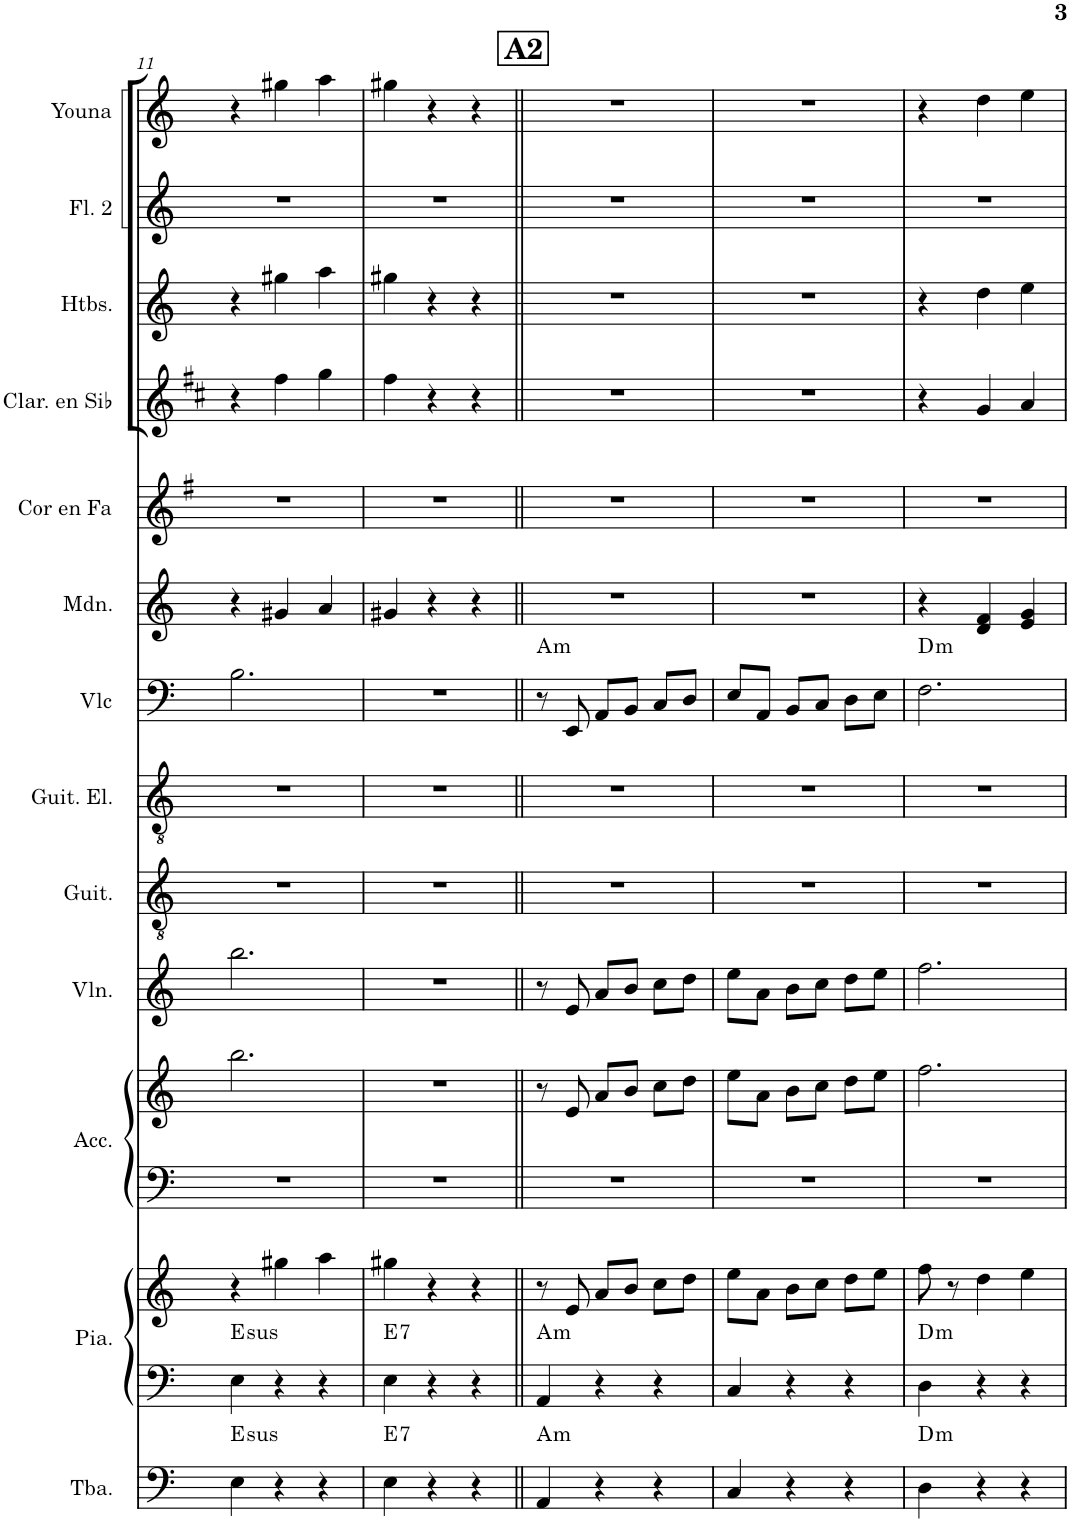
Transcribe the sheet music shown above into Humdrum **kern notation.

**kern	**harte	**kern	**kern	**harte	**kern	**kern	**kern	**kern	**kern	**kern	**harte	**kern	**kern	**kern	**kern	**kern	**kern
*part13	*part13	*part12	*part12	*part12	*part11	*part11	*part10	*part9	*part8	*part7	*part7	*part6	*part5	*part4	*part3	*part2	*part1
*staff15	*	*staff14	*staff13	*	*staff12	*staff11	*staff10	*staff9	*staff8	*staff7	*	*staff6	*staff5	*staff4	*staff3	*staff2	*staff1
*I"Tuba	*	*I"Piano	*	*	*I"Accordéon	*	*I"Violon	*I"Guitare acoustique	*I"Guitare électrique	*I"Violoncelle	*	*I"Mandoline	*I"Cor en Fa	*I"Clarinette en Sib	*I"Hautbois	*I"Flûte 2	*I"Flûte
*I'Tba.	*	*I'Pia.	*	*	*I'Acc.	*	*I'Vln.	*I'Guit.	*I'Guit. El.	*I'Vlc	*	*I'Mdn.	*I'Cor en Fa	*I'Clar. en Sib	*I'Htbs.	*I'Fl. 2	*
!!LO:PB:g=z
*clefF4	*	*clefF4	*clefG2	*	*clefF4	*clefG2	*clefG2	*clefGv2	*clefGv2	*clefF4	*	*clefG2	*clefG2	*clefG2	*clefG2	*clefG2	*clefG2
*	*	*	*	*	*	*	*	*	*	*	*	*	*Trd4c7	*Trd1c2	*	*	*
*k[]	*	*k[]	*k[]	*	*k[]	*k[]	*k[]	*k[]	*k[]	*k[]	*	*k[]	*k[f#]	*k[f#c#]	*k[]	*k[]	*k[]
*M3/4	*	*M3/4	*M3/4	*	*M3/4	*M3/4	*M3/4	*M3/4	*M3/4	*M3/4	*	*M3/4	*M3/4	*M3/4	*M3/4	*M3/4	*M3/4
=11	=11	=11	=11	=11	=11	=11	=11	=11	=11	=11	=11	=11	=11	=11	=11	=11	=11
!	!LO:H:kt=sus	!	!	!LO:H:kt=sus	!	!	!	!	!	!	!	!	!	!	!	!	!
4E\	E:sus4	4E\	4r	E:sus4	2.r	2.bb\	2.bb\	2.r	2.r	2.B\	.	4r	2.r	4r	4r	2.r	4r
4r	.	4r	4gg#X\	.	.	.	.	.	.	.	.	4g#X/	.	4ff#\	4gg#X\	.	4gg#X\
4r	.	4r	4aa\	.	.	.	.	.	.	.	.	4a/	.	4gg\	4aa\	.	4aa\
=12	=12	=12	=12	=12	=12	=12	=12	=12	=12	=12	=12	=12	=12	=12	=12	=12	=12
!	!LO:H:kt=7	!	!	!LO:H:kt=7	!	!	!	!	!	!	!	!	!	!	!	!	!
4E\	E:7	4E\	4gg#X\	E:7	2.r	2.r	2.r	2.r	2.r	2.r	.	4g#X/	2.r	4ff#\	4gg#X\	2.r	4gg#X\
4r	.	4r	4r	.	.	.	.	.	.	.	.	4r	.	4r	4r	.	4r
4r	.	4r	4r	.	.	.	.	.	.	.	.	4r	.	4r	4r	.	4r
!!LO:REH:place=s1:a:B:cj:fs=14:t=A2
=13||	=13||	=13||	=13||	=13||	=13||	=13||	=13||	=13||	=13||	=13||	=13||	=13||	=13||	=13||	=13||	=13||	=13||
!	!LO:H:kt=m	!	!	!LO:H:kt=m	!	!	!	!	!	!	!LO:H:kt=m	!	!	!	!	!	!
4AA/	A:min	4AA/	8r	A:min	2.r	8r	8r	2.r	2.r	8r	A:min	2.r	2.r	2.r	2.r	2.r	2.r
.	.	.	8e/	.	.	8e/	8e/	.	.	8EE/	.	.	.	.	.	.	.
4r	.	4r	8a/L	.	.	8a/L	8a/L	.	.	8AA/L	.	.	.	.	.	.	.
.	.	.	8b/J	.	.	8b/J	8b/J	.	.	8BB/J	.	.	.	.	.	.	.
4r	.	4r	8cc\L	.	.	8cc\L	8cc\L	.	.	8C/L	.	.	.	.	.	.	.
.	.	.	8dd\J	.	.	8dd\J	8dd\J	.	.	8D/J	.	.	.	.	.	.	.
=14	=14	=14	=14	=14	=14	=14	=14	=14	=14	=14	=14	=14	=14	=14	=14	=14	=14
4C/	.	4C/	8ee\L	.	2.r	8ee\L	8ee\L	2.r	2.r	8E/L	.	2.r	2.r	2.r	2.r	2.r	2.r
.	.	.	8a\J	.	.	8a\J	8a\J	.	.	8AA/J	.	.	.	.	.	.	.
4r	.	4r	8b\L	.	.	8b\L	8b\L	.	.	8BB/L	.	.	.	.	.	.	.
.	.	.	8cc\J	.	.	8cc\J	8cc\J	.	.	8C/J	.	.	.	.	.	.	.
4r	.	4r	8dd\L	.	.	8dd\L	8dd\L	.	.	8D\L	.	.	.	.	.	.	.
.	.	.	8ee\J	.	.	8ee\J	8ee\J	.	.	8E\J	.	.	.	.	.	.	.
=15	=15	=15	=15	=15	=15	=15	=15	=15	=15	=15	=15	=15	=15	=15	=15	=15	=15
!	!LO:H:kt=m	!	!	!LO:H:kt=m	!	!	!	!	!	!	!LO:H:kt=m	!	!	!	!	!	!
4D\	D:min	4D\	8ff\	D:min	2.r	2.ff\	2.ff\	2.r	2.r	2.F\	D:min	4r	2.r	4r	4r	2.r	4r
.	.	.	8r	.	.	.	.	.	.	.	.	.	.	.	.	.	.
4r	.	4r	4dd\	.	.	.	.	.	.	.	.	4d/ 4f/	.	4g/	4dd\	.	4dd\
4r	.	4r	4ee\	.	.	.	.	.	.	.	.	4e/ 4g/	.	4a/	4ee\	.	4ee\
=	=	=	=	=	=	=	=	=	=	=	=	=	=	=	=	=	=
*-	*-	*-	*-	*-	*-	*-	*-	*-	*-	*-	*-	*-	*-	*-	*-	*-	*-
